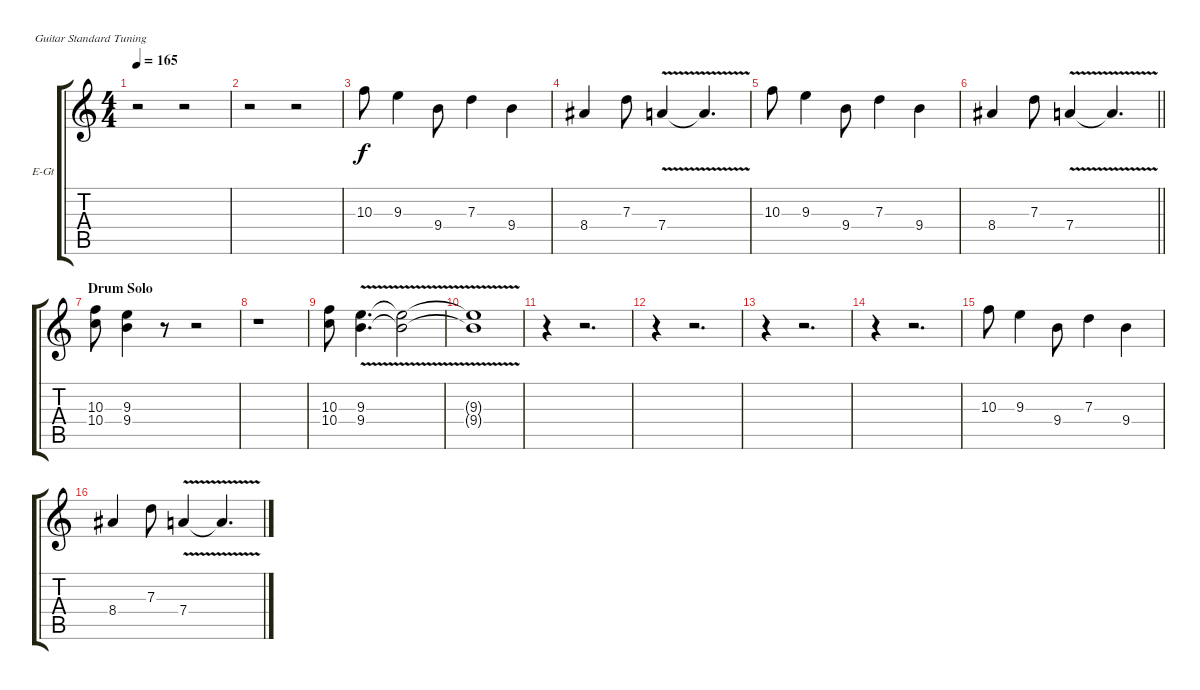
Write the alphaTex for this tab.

\bracketExtendMode groupsimilarinstruments
\firstSystemTrackNameOrientation horizontal
\otherSystemsTrackNameOrientation horizontal
\track ("Solo Distorted" "E-Gt") {instrument distortionguitar}
\staff {score tabs}
\tuning (E4 B3 G3 D3 A2 E2)
\ts (4 4)
\tempo 165
\clef g2
\ks c
r.2{dy f} r.2 |
r.2 r.2 |
10.3.8 9.3.4 9.4.8 7.3.4 9.4.4 |
8.4.4 7.3.8 7.4{v}.4 7.4{v t}.4{d} |
10.3.8 9.3.4 9.4.8 7.3.4 9.4.4 |
\barLineRight lightlight
8.4.4 7.3.8 7.4{v}.4 7.4{v t}.4{d} |
\section ("" "Drum Solo")
(10.3 10.4).8 (9.3 9.4).4 r.8 r.2 |
r.1 |
(10.3 10.4).8 (9.3{v} 9.4{v}).4{d} (9.3{v t} 9.4{v t}).2 |
(9.3{v t} 9.4{v t}).1 |
r.4 r.2{d} |
r.4 r.2{d} |
r.4 r.2{d} |
r.4 r.2{d} |
10.3.8 9.3.4 9.4.8 7.3.4 9.4.4 |
8.4.4 7.3.8 7.4{v}.4 7.4{v t}.4{d}
